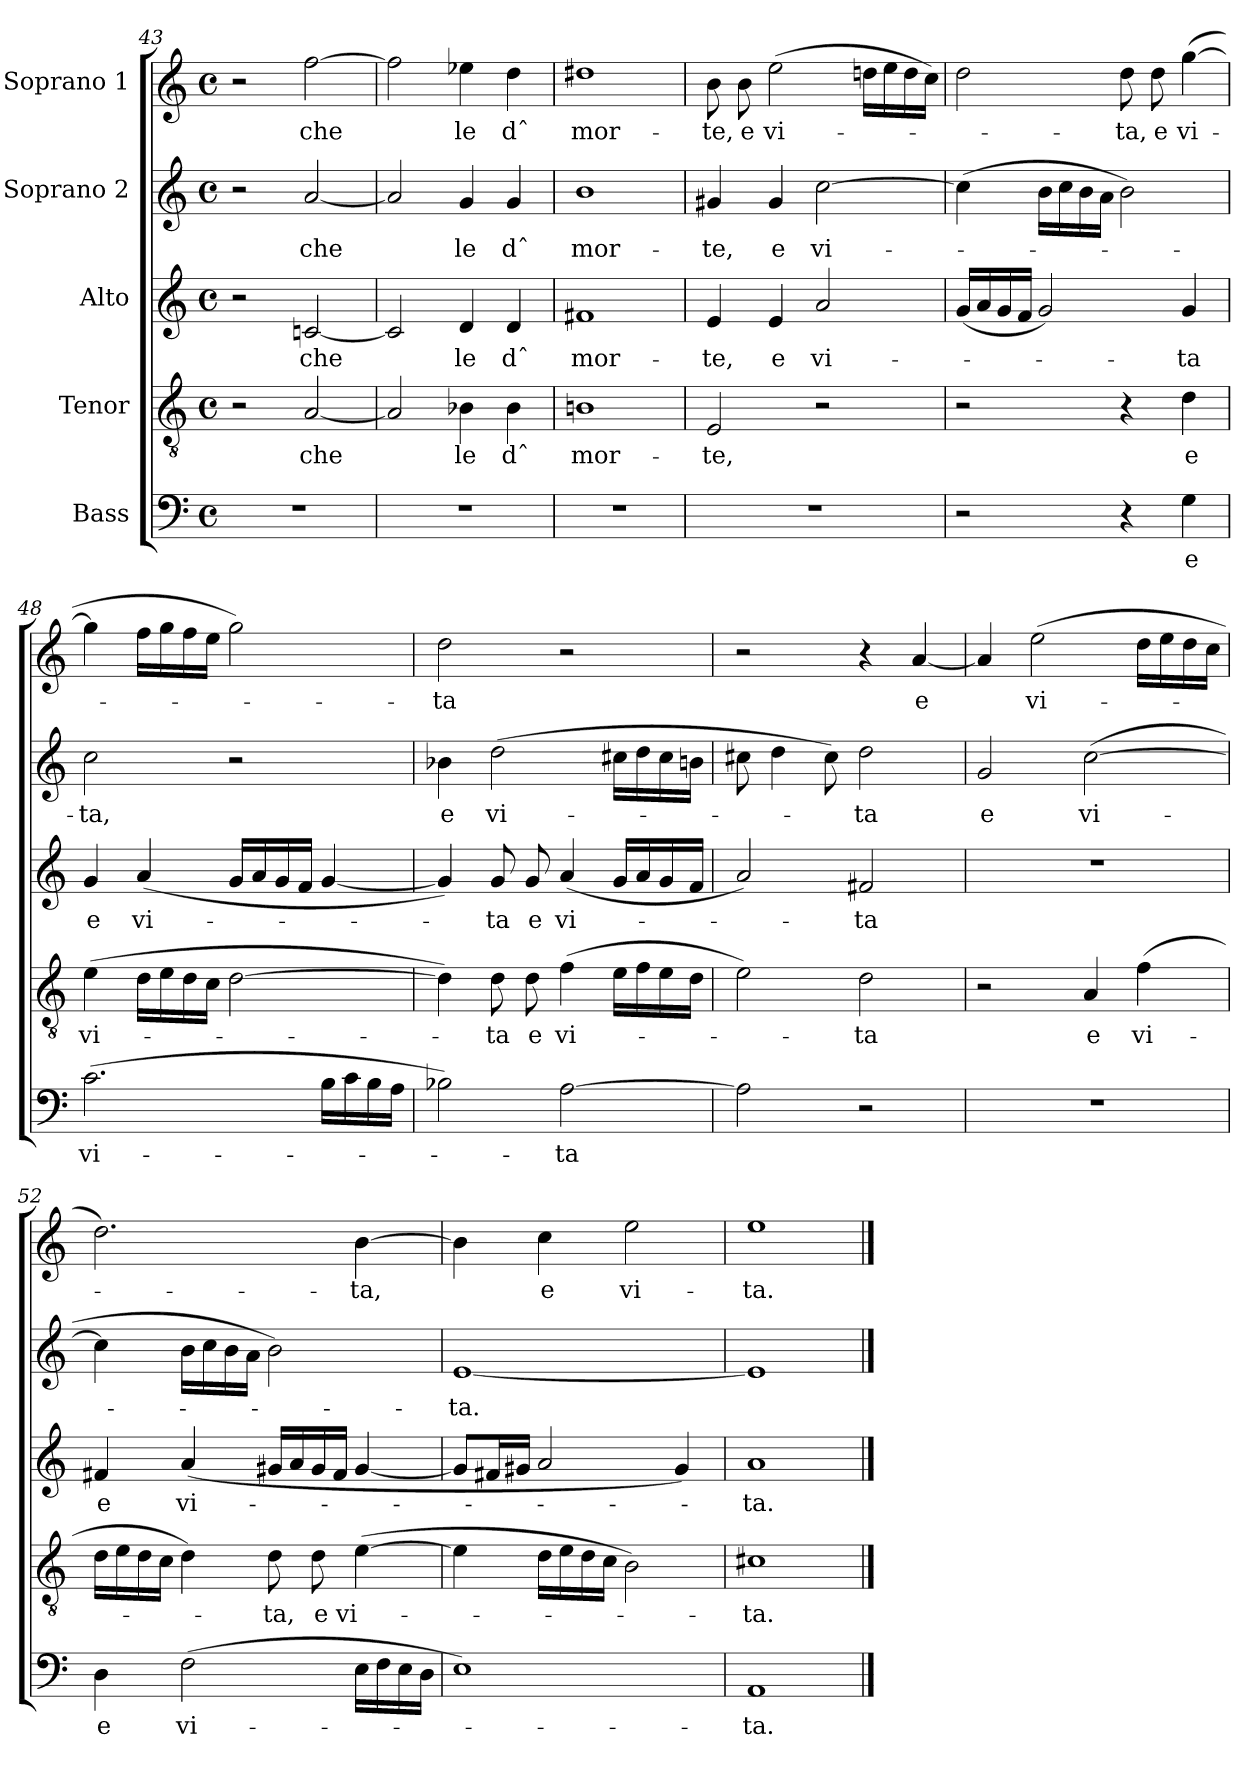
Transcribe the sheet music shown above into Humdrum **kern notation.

**kern	**text	**kern	**text	**kern	**text	**kern	**text	**kern	**text
*part5	*part5	*part4	*part4	*part3	*part3	*part2	*part2	*part1	*part1
*staff5	*staff5	*staff4	*staff4	*staff3	*staff3	*staff2	*staff2	*staff1	*staff1
*I"Bass	*	*I"Tenor	*	*I"Alto	*	*I"Soprano 2	*	*I"Soprano 1	*
*clefF4	*	*clefGv2	*	*clefG2	*	*clefG2	*	*clefG2	*
*k[]	*	*k[]	*	*k[]	*	*k[]	*	*k[]	*
*C:	*	*C:	*	*C:	*	*C:	*	*C:	*
*M4/4	*	*M4/4	*	*M4/4	*	*M4/4	*	*M4/4	*
*met(c)	*	*met(c)	*	*met(c)	*	*met(c)	*	*met(c)	*
=43	=43	=43	=43	=43	=43	=43	=43	=43	=43
1r	.	2r	.	2r	.	2r	.	2r	.
.	.	[2A/	che	[2cn/	che	[2a/	che	[2ff\	che
=44	=44	=44	=44	=44	=44	=44	=44	=44	=44
1r	.	2A/]	.	2c/]	.	2a/]	.	2ff\]	.
.	.	4B-X\	le	4d/	le	4g/	le	4ee-X\	le
.	.	4B-\	dˆ	4d/	dˆ	4g/	dˆ	4dd\	dˆ
=45	=45	=45	=45	=45	=45	=45	=45	=45	=45
1r	.	1Bn	mor-	1f#X	mor-	1b	mor-	1dd#X	mor-
=46	=46	=46	=46	=46	=46	=46	=46	=46	=46
1r	.	2E/	-te,	4e/	-te,	4g#X/	-te,	8b\	-te,
.	.	.	.	.	.	.	.	8b\	e
.	.	.	.	4e/	e	4g#/	e	(2ee\	vi-
.	.	2r	.	2a/	vi-	[2cc\	vi-	.	.
.	.	.	.	.	.	.	.	16ddn\LL	.
.	.	.	.	.	.	.	.	16ee\	.
.	.	.	.	.	.	.	.	16dd\	.
.	.	.	.	.	.	.	.	16cc\JJ)	.
!!LO:PB:g=z
=47	=47	=47	=47	=47	=47	=47	=47	=47	=47
2r	.	2r	.	(16g/LL	.	(4cc\]	.	2dd\	.
.	.	.	.	16a/	.	.	.	.	.
.	.	.	.	16g/	.	.	.	.	.
.	.	.	.	16f/JJ	.	.	.	.	.
.	.	.	.	2g/)	.	16b\LL	.	.	.
.	.	.	.	.	.	16cc\	.	.	.
.	.	.	.	.	.	16b\	.	.	.
.	.	.	.	.	.	16a\JJ	.	.	.
4r	.	4r	.	.	.	2b\)	.	8dd\	-ta,
.	.	.	.	.	.	.	.	8dd\	e
4G\	e	4d\	e	4g/	-ta	.	.	([4gg\	vi-
=48	=48	=48	=48	=48	=48	=48	=48	=48	=48
(2.c\	vi-	(4e\	vi-	4g/	e	2cc\	-ta,	4gg\]	.
.	.	16d\LL	.	(4a/	vi-	.	.	16ff\LL	.
.	.	16e\	.	.	.	.	.	16gg\	.
.	.	16d\	.	.	.	.	.	16ff\	.
.	.	16c\JJ	.	.	.	.	.	16ee\JJ	.
.	.	[2d\	.	16g/LL	.	2r	.	2gg\)	.
.	.	.	.	16a/	.	.	.	.	.
.	.	.	.	16g/	.	.	.	.	.
.	.	.	.	16f/JJ	.	.	.	.	.
16B\LL	.	.	.	[4g/	.	.	.	.	.
16c\	.	.	.	.	.	.	.	.	.
16B\	.	.	.	.	.	.	.	.	.
16A\JJ	.	.	.	.	.	.	.	.	.
=49	=49	=49	=49	=49	=49	=49	=49	=49	=49
2B-X\)	.	4d\])	.	4g/])	.	4b-X\	e	2dd\	-ta
.	.	8d\	-ta	8g/	-ta	(2dd\	vi-	.	.
.	.	8d\	e	8g/	e	.	.	.	.
[2A\	-ta	(4f\	vi-	(4a/	vi-	.	.	2r	.
.	.	16e\LL	.	16g/LL	.	16cc#X\LL	.	.	.
.	.	16f\	.	16a/	.	16dd\	.	.	.
.	.	16e\	.	16g/	.	16cc#\	.	.	.
.	.	16d\JJ	.	16f/JJ	.	16bn\JJ	.	.	.
=50	=50	=50	=50	=50	=50	=50	=50	=50	=50
2A\]	.	2e\)	.	2a/)	.	8cc#X\	.	2r	.
.	.	.	.	.	.	4dd\	.	.	.
.	.	.	.	.	.	8cc#\)	.	.	.
2r	.	2d\	-ta	2f#X/	-ta	2dd\	-ta	4r	.
.	.	.	.	.	.	.	.	[4a/	e
!!LO:LB:g=z
=51	=51	=51	=51	=51	=51	=51	=51	=51	=51
1r	.	2r	.	1r	.	2g/	e	4a/]	.
.	.	.	.	.	.	.	.	(2ee\	vi-
.	.	4A/	e	.	.	([2cc\	vi-	.	.
.	.	(4f\	vi-	.	.	.	.	16dd\LL	.
.	.	.	.	.	.	.	.	16ee\	.
.	.	.	.	.	.	.	.	16dd\	.
.	.	.	.	.	.	.	.	16cc\JJ	.
=52	=52	=52	=52	=52	=52	=52	=52	=52	=52
4D\	e	16d\LL	.	4f#X/	e	4cc\]	.	2.dd\)	.
.	.	16e\	.	.	.	.	.	.	.
.	.	16d\	.	.	.	.	.	.	.
.	.	16c\JJ	.	.	.	.	.	.	.
(2F\	vi-	4d\)	.	(4a/	vi-	16b\LL	.	.	.
.	.	.	.	.	.	16cc\	.	.	.
.	.	.	.	.	.	16b\	.	.	.
.	.	.	.	.	.	16a\JJ	.	.	.
.	.	8d\	-ta,	16g#X/LL	.	2b\)	.	.	.
.	.	.	.	16a/	.	.	.	.	.
.	.	8d\	e	16g#/	.	.	.	.	.
.	.	.	.	16f#/JJ	.	.	.	.	.
16E\LL	.	([4e\	vi-	[4g#/	.	.	.	[4b\	-ta,
16F\	.	.	.	.	.	.	.	.	.
16E\	.	.	.	.	.	.	.	.	.
16D\JJ	.	.	.	.	.	.	.	.	.
=53	=53	=53	=53	=53	=53	=53	=53	=53	=53
1E)	.	4e\]	.	8g#/L]	.	[1e	-ta.	4b\]	.
.	.	.	.	16f#X/L	.	.	.	.	.
.	.	.	.	16g#X/JJ	.	.	.	.	.
.	.	16d\LL	.	2a/	.	.	.	4cc\	e
.	.	16e\	.	.	.	.	.	.	.
.	.	16d\	.	.	.	.	.	.	.
.	.	16c\JJ	.	.	.	.	.	.	.
.	.	2B\)	.	.	.	.	.	2ee\	vi-
.	.	.	.	4g#/)	.	.	.	.	.
=54	=54	=54	=54	=54	=54	=54	=54	=54	=54
1AA	-ta.	1c#X	-ta.	1a	-ta.	1e]	.	1ee	-ta.
==	==	==	==	==	==	==	==	==	==
*-	*-	*-	*-	*-	*-	*-	*-	*-	*-
